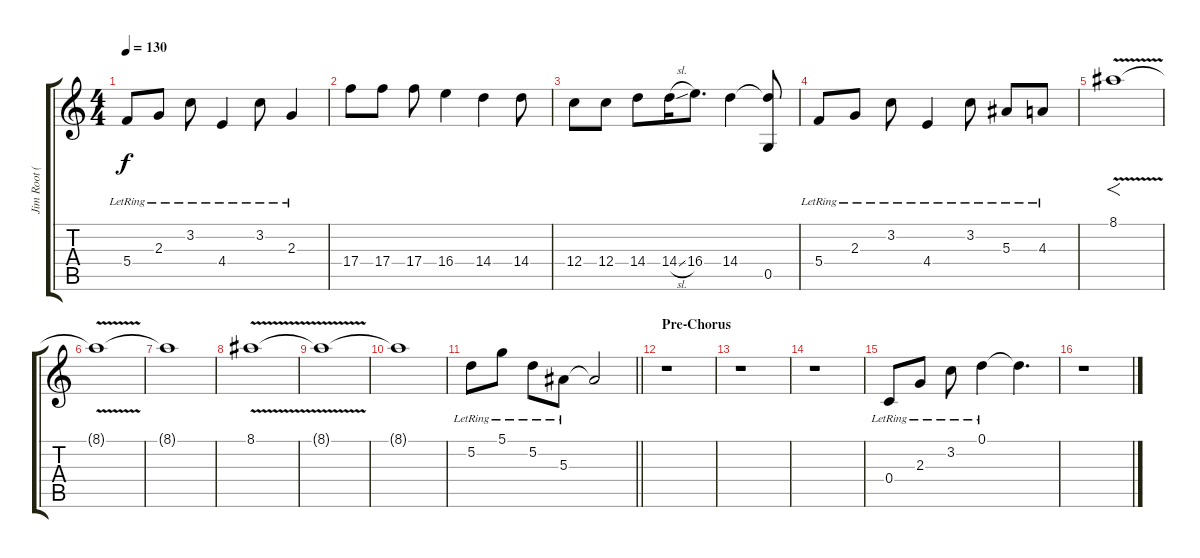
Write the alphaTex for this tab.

\track ("Jim Root (Clean)" "Jim Root (") {instrument electricguitarclean}
\staff {score tabs}
\tuning (D4 A3 F3 C3 G2 C2) {hide}
\ts (4 4)
\tempo 130
\clef g2
\ks c
5.4{lr}.8{dy f} 2.3{lr}.8 3.2{lr}.8 4.4{lr}.4 3.2{lr}.8 2.3{lr}.4 |
17.4.8 17.4.8 17.4.8 16.4.4 14.4.4 14.4.8 |
12.4.8 12.4.8 14.4.8 14.4{sl}.16 16.4.8{d} 14.4.4 (14.4{t} 0.5).8 |
5.4{lr}.8 2.3{lr}.8 3.2{lr}.8 4.4{lr}.4 3.2{lr}.8 5.3{lr}.8 4.3{lr}.8 |
8.1{v}.1{f volume 6 instrument overdrivenguitar} |
8.1{t}.1 |
8.1{t}.1 |
8.1{v}.1 |
8.1{t}.1 |
8.1{t}.1 |
\barLineRight lightlight
5.2{lr}.8{volume 13 instrument electricguitarclean} 5.1{lr}.8 5.2{lr}.8 5.3{lr}.8 5.3{t}.2 |
\section ("" "Pre-Chorus")
r.1 |
r.1 |
r.1 |
0.4{lr}.8{volume 12 instrument electricguitarclean} 2.3{lr}.8 3.2{lr}.8 0.1{lr}.4 0.1{t}.4{d} |
r.1
